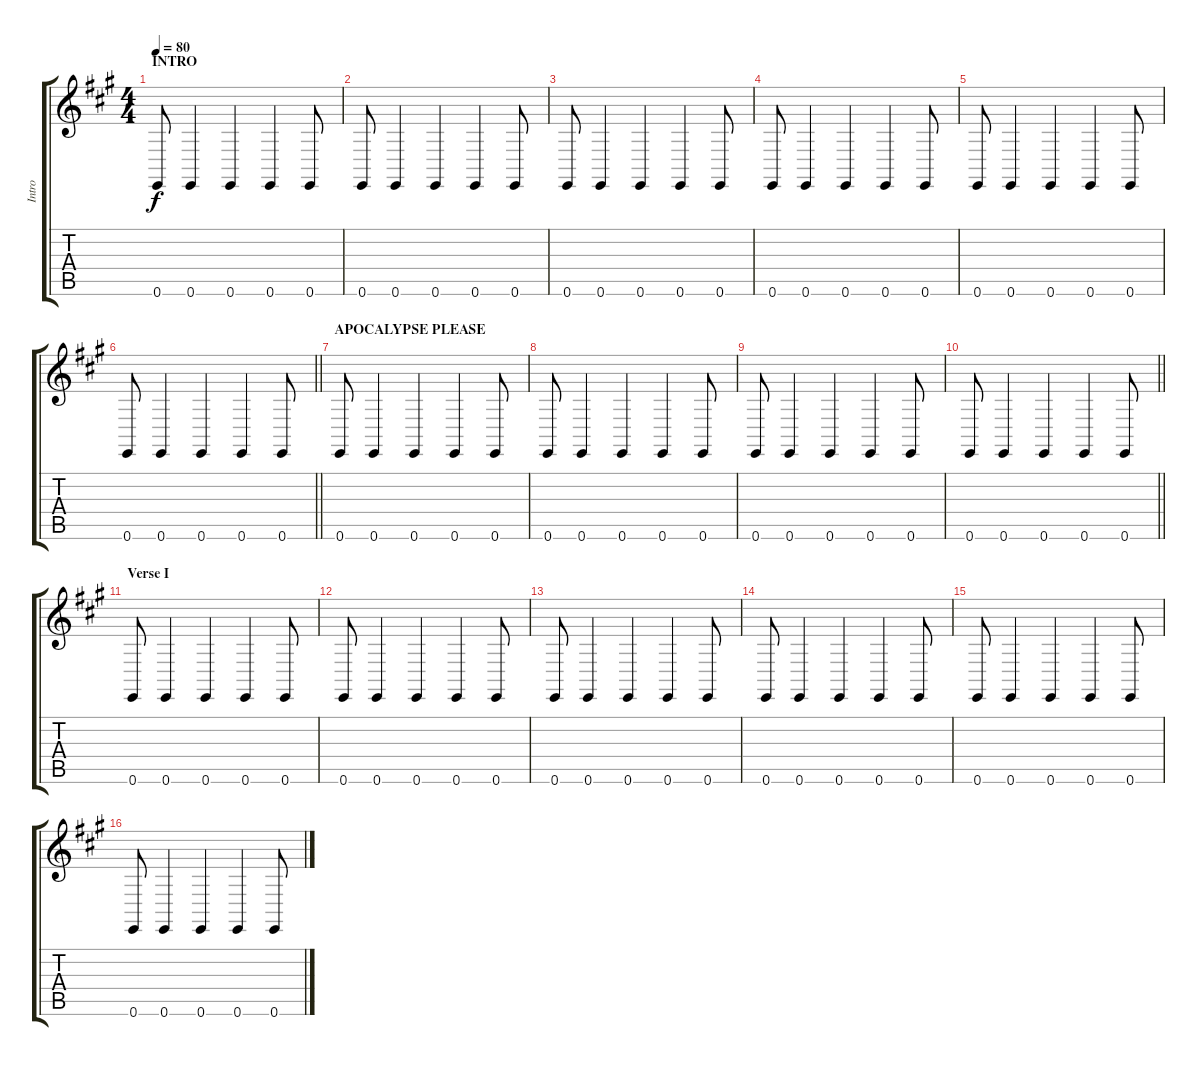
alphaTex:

\track ("Intro" "Intro") {instrument taikodrum}
\staff {score tabs}
\tuning (E4 B3 G3 D3 A2 E2) {hide}
\ts (4 4)
\section ("" "INTRO")
\tempo 80
\clef g2
\ks a
0.6.8{dy f volume 0 instrument taikodrum} 0.6.4{volume 10} 0.6.4 0.6.4 0.6.8 |
0.6.8 0.6.4 0.6.4 0.6.4 0.6.8 |
0.6.8 0.6.4 0.6.4 0.6.4 0.6.8 |
0.6.8 0.6.4 0.6.4 0.6.4 0.6.8 |
0.6.8 0.6.4 0.6.4 0.6.4 0.6.8 |
\barLineRight lightlight
0.6.8 0.6.4 0.6.4 0.6.4 0.6.8 |
\section ("" "APOCALYPSE PLEASE")
0.6.8 0.6.4 0.6.4 0.6.4 0.6.8 |
0.6.8 0.6.4 0.6.4 0.6.4 0.6.8 |
0.6.8 0.6.4 0.6.4 0.6.4 0.6.8 |
\barLineRight lightlight
0.6.8 0.6.4 0.6.4 0.6.4 0.6.8 |
\section ("" "Verse I")
0.6.8 0.6.4 0.6.4 0.6.4 0.6.8 |
0.6.8 0.6.4 0.6.4 0.6.4 0.6.8 |
0.6.8 0.6.4 0.6.4 0.6.4 0.6.8 |
0.6.8 0.6.4 0.6.4 0.6.4 0.6.8 |
0.6.8 0.6.4 0.6.4 0.6.4 0.6.8 |
0.6.8 0.6.4 0.6.4 0.6.4 0.6.8
